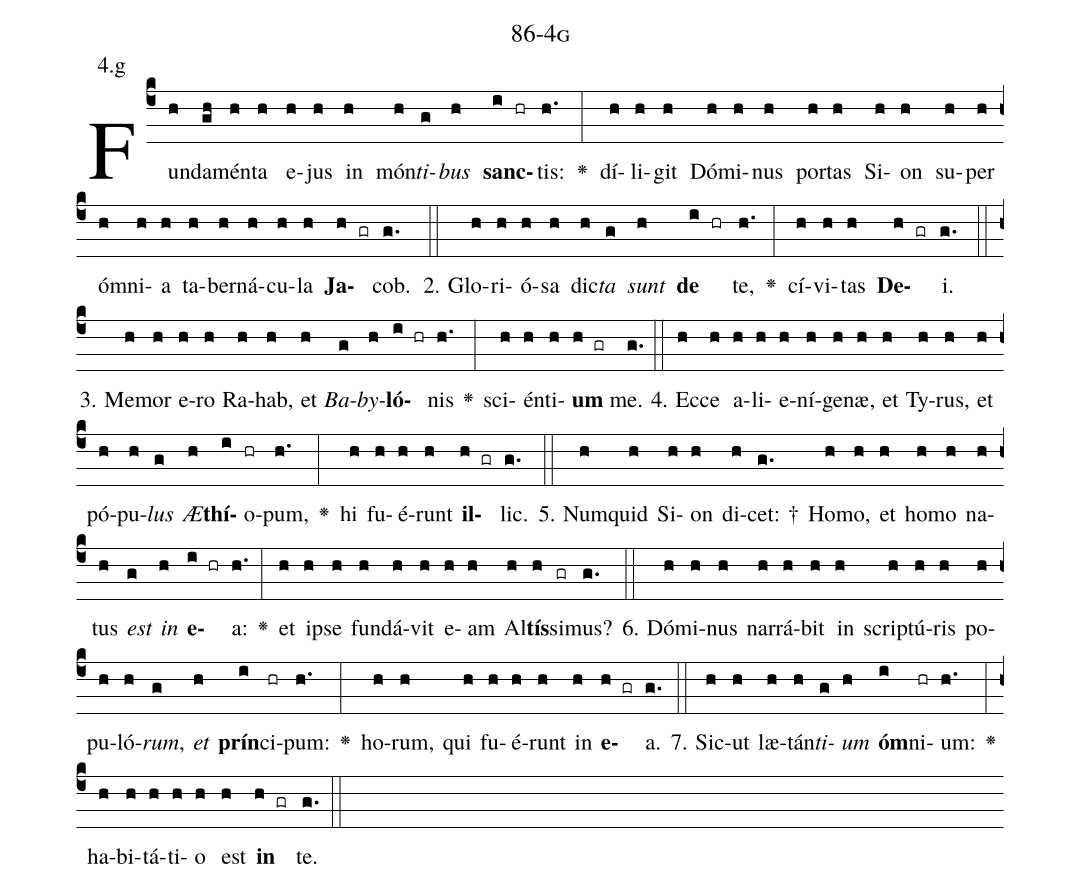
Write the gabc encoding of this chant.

name: 86-4g;
annotation: 4.g;
%%
(c4)Fun(h)da(gh)mén(h)ta(h) e(h)jus(h) in(h) món(h)<i>ti</i>(g)<i>bus</i>(h) <b>sanc</b>(i hr)tis:(h.) <v>\greheightstar</v>(:) dí(h)li(h)git(h) Dó(h)mi(h)nus(h) por(h)tas(h) Si(h)on(h) su(h)per(h) óm(h)ni(h)a(h) ta(h)ber(h)ná(h)cu(h)la(h) <b>Ja</b>(h gr)cob.(g.) (::)
2. Glo(h)ri(h)ó(h)sa(h) dic(h)<i>ta</i>(g) <i>sunt</i>(h) <b>de</b>(i hr) te,(h.) <v>\greheightstar</v>(:) cí(h)vi(h)tas(h) <b>De</b>(h gr)i.(g.) (::)
3. Me(h)mor(h) e(h)ro(h) Ra(h)hab,(h) et(h) <i>Ba</i>(g)<i>by</i>(h)<b>ló</b>(i hr)nis(h.) <v>\greheightstar</v>(:) sci(h)én(h)ti(h)<b>um</b>(h gr) me.(g.) (::)
4. Ec(h)ce(h) a(h)li(h)e(h)ní(h)ge(h)næ,(h) et(h) Ty(h)rus,(h) et(h) pó(h)pu(h)<i>lus</i>(g) <i>Æ</i>(h)<b>thí</b>(i)o(hr)pum,(h.) <v>\greheightstar</v>(:) hi(h) fu(h)é(h)runt(h) <b>il</b>(h gr)lic.(g.) (::)
5. Num(h)quid(h) Si(h)on(h) di(h)cet: †(g.) Ho(h)mo,(h) et(h) ho(h)mo(h) na(h)tus(h) <i>est</i>(g) <i>in</i>(h) <b>e</b>(i hr)a:(h.) <v>\greheightstar</v>(:) et(h) ip(h)se(h) fun(h)dá(h)vit(h) e(h)am(h) Al(h)<b>tís</b>(h)si(gr)mus?(g.) (::)
6. Dó(h)mi(h)nus(h) nar(h)rá(h)bit(h) in(h) scrip(h)tú(h)ris(h) po(h)pu(h)ló(h)<i>rum</i>,(g) <i>et</i>(h) <b>prín</b>(i)ci(hr)pum:(h.) <v>\greheightstar</v>(:) ho(h)rum,(h) qui(h) fu(h)é(h)runt(h) in(h) <b>e</b>(h gr)a.(g.) (::)
7. Sic(h)ut(h) læ(h)tán(h)<i>ti</i>(g)<i>um</i>(h) <b>óm</b>(i)ni(hr)um:(h.) <v>\greheightstar</v>(:) ha(h)bi(h)tá(h)ti(h)o(h) est(h) <b>in</b>(h gr) te.(g.) (::)
